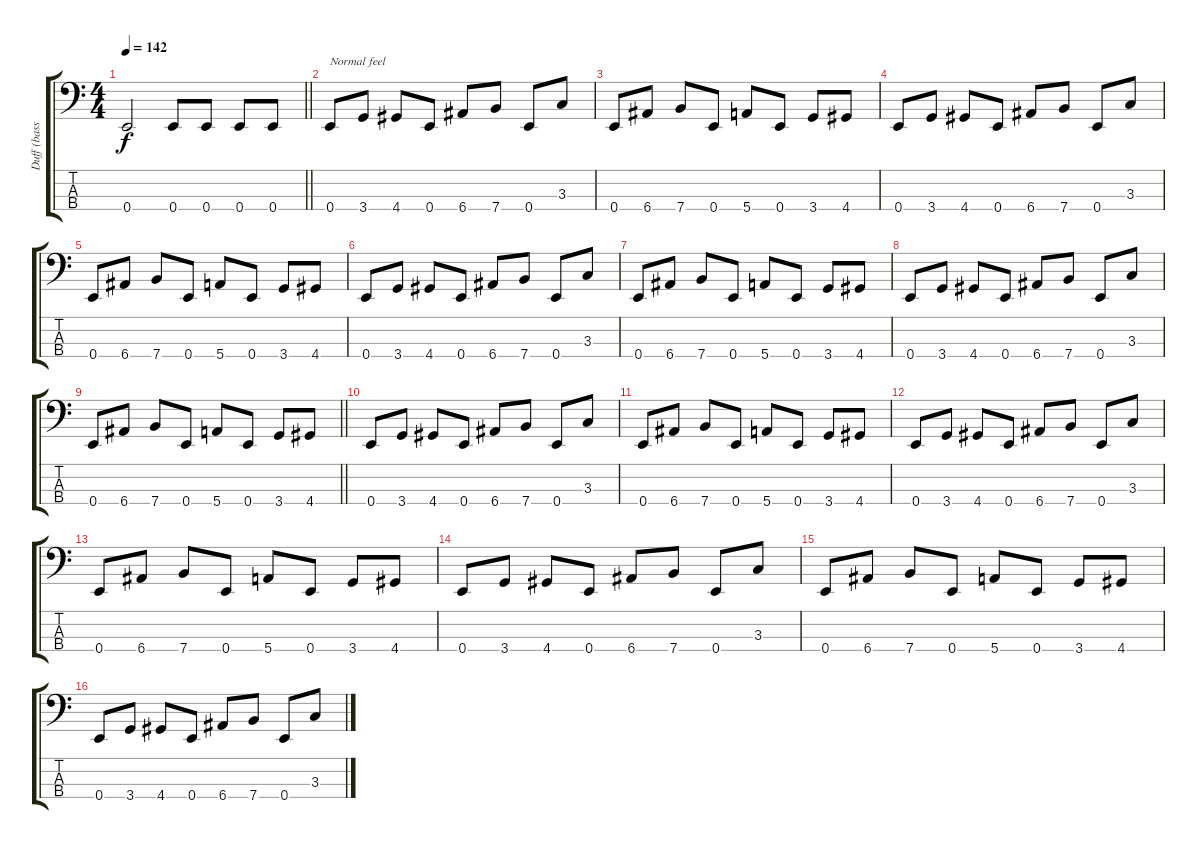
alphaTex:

\track ("Duff (bass)" "Duff (bass") {instrument electricbassfinger}
\staff {score tabs}
\tuning (G2 D2 A1 E1) {hide}
\ts (4 4)
\tempo 142
\clef f4
\barLineRight lightlight
\ks c
0.4{t}.2{dy f} 0.4.8 0.4.8 0.4.8 0.4.8 |
0.4.8{txt "Normal feel"} 3.4.8 4.4.8 0.4.8 6.4.8 7.4.8 0.4.8 3.3.8 |
0.4.8 6.4.8 7.4.8 0.4.8 5.4.8 0.4.8 3.4.8 4.4.8 |
0.4.8 3.4.8 4.4.8 0.4.8 6.4.8 7.4.8 0.4.8 3.3.8 |
0.4.8 6.4.8 7.4.8 0.4.8 5.4.8 0.4.8 3.4.8 4.4.8 |
0.4.8 3.4.8 4.4.8 0.4.8 6.4.8 7.4.8 0.4.8 3.3.8 |
0.4.8 6.4.8 7.4.8 0.4.8 5.4.8 0.4.8 3.4.8 4.4.8 |
0.4.8 3.4.8 4.4.8 0.4.8 6.4.8 7.4.8 0.4.8 3.3.8 |
\barLineRight lightlight
0.4.8 6.4.8 7.4.8 0.4.8 5.4.8 0.4.8 3.4.8 4.4.8 |
0.4.8 3.4.8 4.4.8 0.4.8 6.4.8 7.4.8 0.4.8 3.3.8 |
0.4.8 6.4.8 7.4.8 0.4.8 5.4.8 0.4.8 3.4.8 4.4.8 |
0.4.8 3.4.8 4.4.8 0.4.8 6.4.8 7.4.8 0.4.8 3.3.8 |
0.4.8 6.4.8 7.4.8 0.4.8 5.4.8 0.4.8 3.4.8 4.4.8 |
0.4.8 3.4.8 4.4.8 0.4.8 6.4.8 7.4.8 0.4.8 3.3.8 |
0.4.8 6.4.8 7.4.8 0.4.8 5.4.8 0.4.8 3.4.8 4.4.8 |
0.4.8 3.4.8 4.4.8 0.4.8 6.4.8 7.4.8 0.4.8 3.3.8
